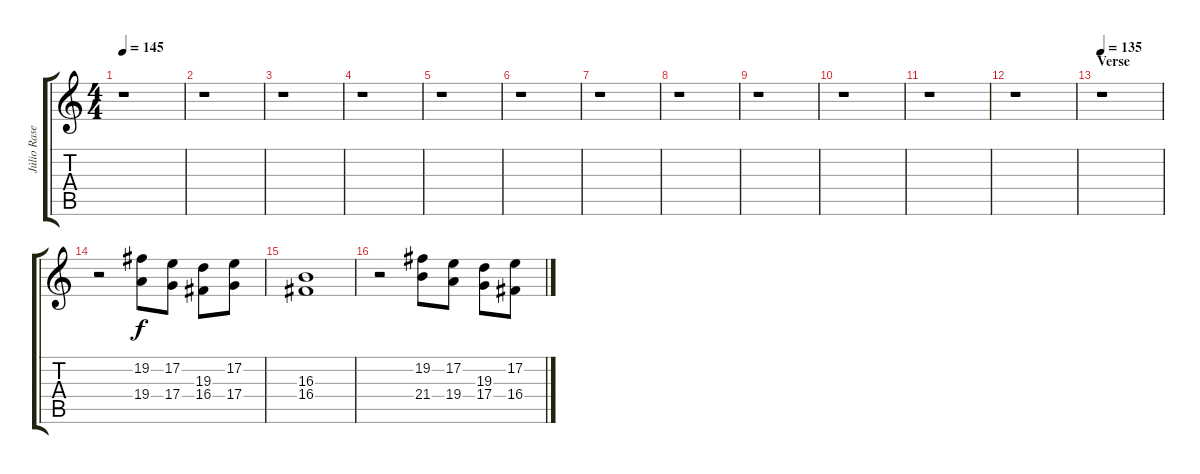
\track ("Júlio Rasec" "Júlio Rase") {instrument trumpet}
\staff {score tabs}
\tuning (E4 B3 G3 D3 A2 E2) {hide}
\ts (4 4)
\tempo 145
\clef g2
\ks c
r.1{dy f} |
r.1 |
r.1 |
r.1 |
r.1 |
r.1 |
r.1 |
r.1 |
r.1 |
r.1 |
r.1 |
r.1 |
\section ("" "Verse")
\tempo 135
r.1 |
r.2{instrument trumpet} (19.2 19.4).8 (17.2 17.4).8 (19.3 16.4).8 (17.2 17.4).8 |
(16.3 16.4).1 |
r.2 (19.2 21.4).8 (17.2 19.4).8 (19.3 17.4).8 (17.2 16.4).8
